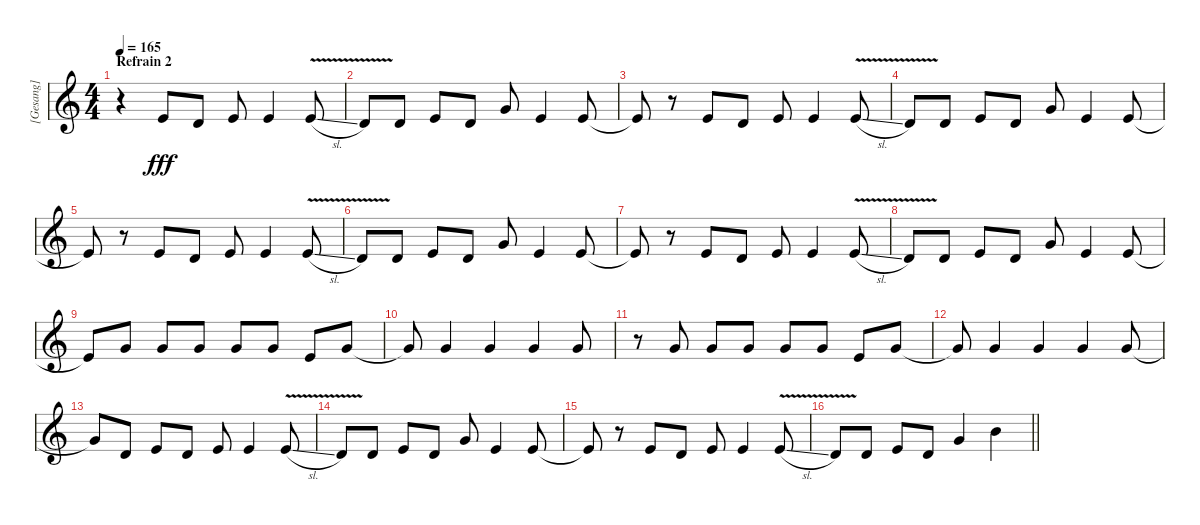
\track ("[Gesang]" "[Gesang]") {instrument tenorsax}
\staff {score}
\tuning (E4 B3 G3 D3 A2 E2) {hide}
\ts (4 4)
\section ("" "Refrain 2")
\tempo 165
\clef g2
\ks c
r.4{dy fff} 5.2.8{volume 16} 3.2.8 5.2.8 5.2.4 5.2{v sl}.8 |
3.2{v}.8 3.2.8 5.2.8 3.2.8 3.1.8 5.2.4 5.2.8 |
5.2{t}.8 r.8 5.2.8 3.2.8 5.2.8 5.2.4 5.2{v sl}.8 |
3.2{v}.8 3.2.8 5.2.8 3.2.8 3.1.8 5.2.4 5.2.8 |
5.2{t}.8 r.8 5.2.8 3.2.8 5.2.8 5.2.4 5.2{v sl}.8 |
3.2{v}.8 3.2.8 5.2.8 3.2.8 3.1.8 5.2.4 5.2.8 |
5.2{t}.8 r.8 5.2.8 3.2.8 5.2.8 5.2.4 5.2{v sl}.8 |
3.2{v}.8 3.2.8 5.2.8 3.2.8 3.1.8 5.2.4 5.2.8 |
5.2{t}.8 8.2.8 8.2.8 8.2.8 8.2.8 8.2.8 5.2.8 8.2.8 |
8.2{t}.8 8.2.4 8.2.4 8.2.4 8.2.8 |
r.8 8.2.8 8.2.8 8.2.8 8.2.8 8.2.8 5.2.8 8.2.8 |
8.2{t}.8 8.2.4 8.2.4 8.2.4 8.2.8 |
8.2{t}.8 3.2.8 5.2.8 3.2.8 5.2.8 5.2.4 5.2{v sl}.8 |
3.2{v}.8 3.2.8 5.2.8 3.2.8 3.1.8 5.2.4 5.2.8 |
5.2{t}.8 r.8 5.2.8 3.2.8 5.2.8 5.2.4 5.2{v sl}.8 |
\barLineRight lightlight
3.2{v}.8 3.2.8 5.2.8 3.2.8 3.1.4 7.1.4
